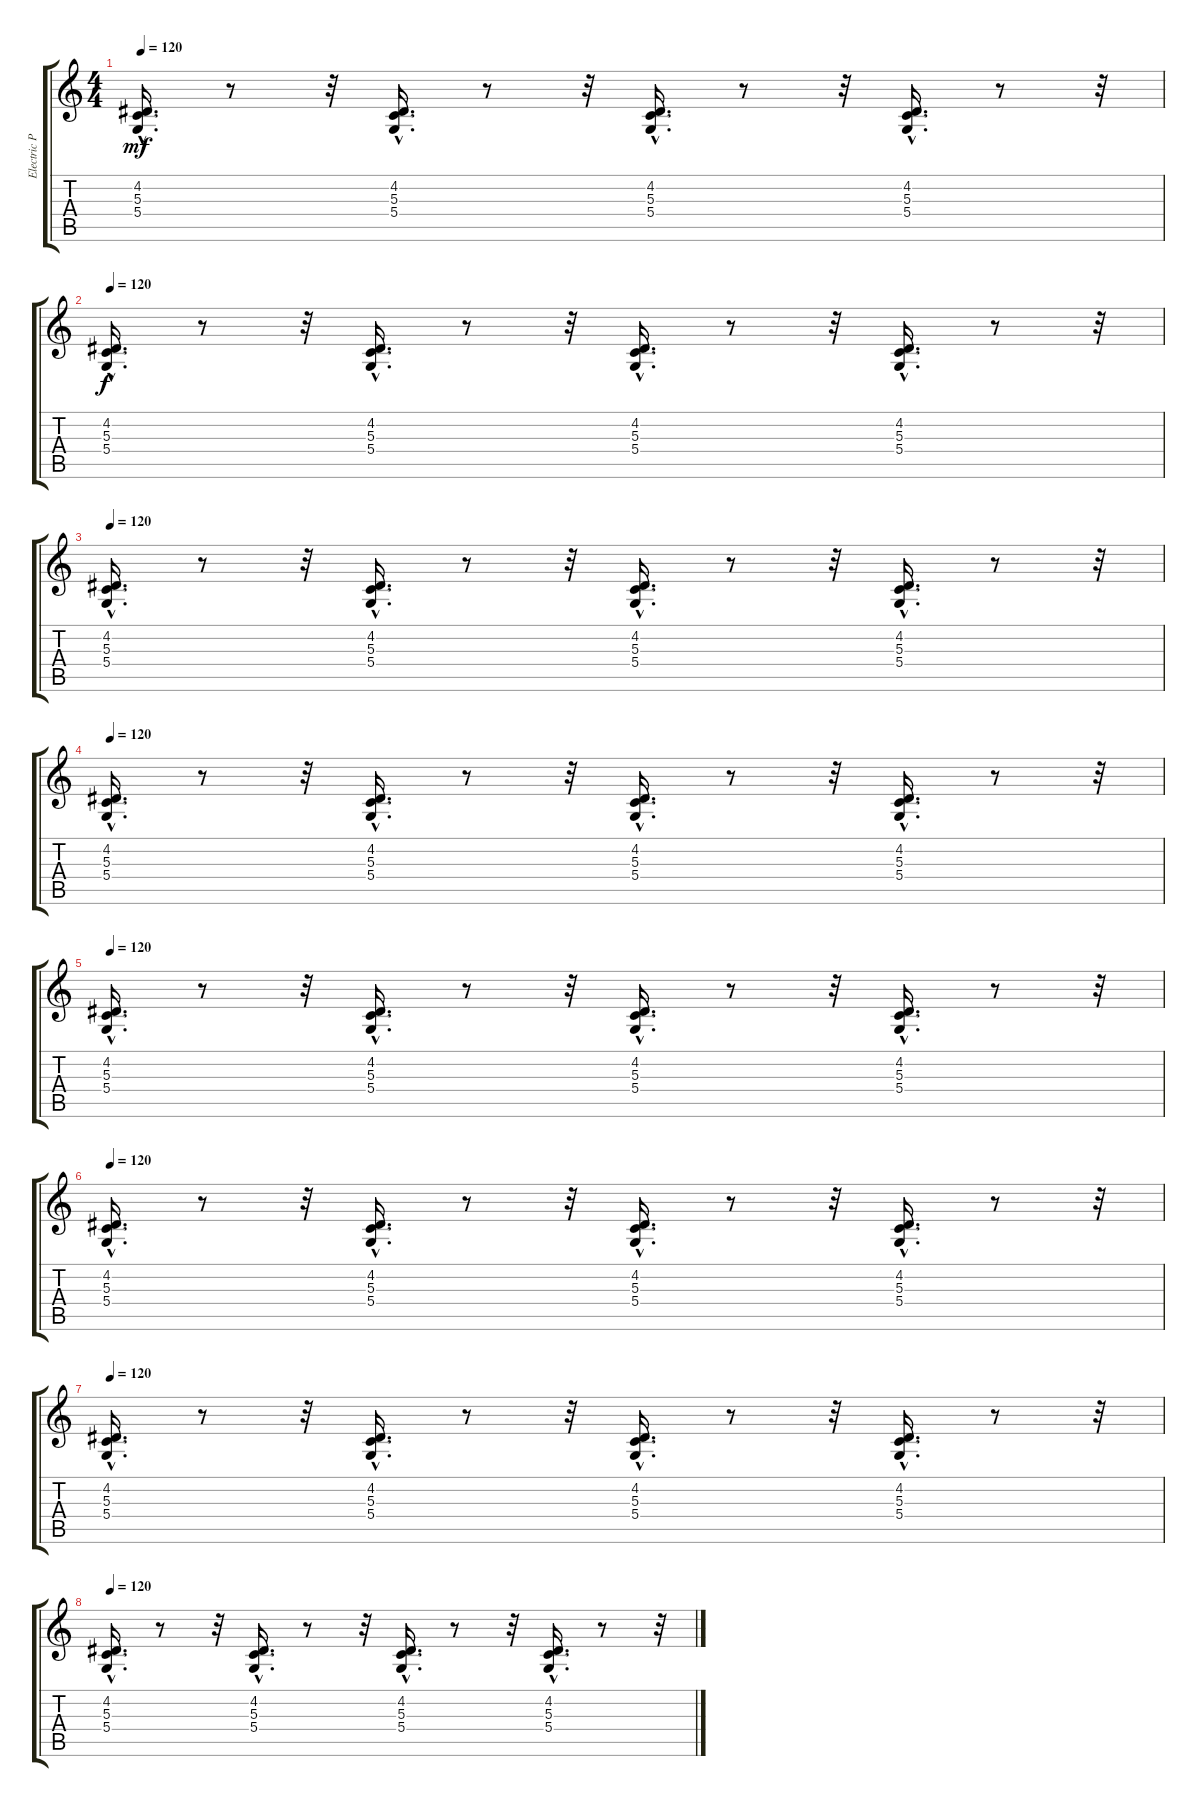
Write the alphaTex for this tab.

\track ("Electric Piano 1" "Electric P") {instrument electricpiano1}
\staff {score tabs}
\tuning (E4 B3 G3 D3 A2 E2) {hide}
\ts (4 4)
\tempo 120
\clef g2
\ks c
(4.2{hac} 5.3{hac} 5.4{hac}).16{d dy mf} r.8 r.32 (4.2{hac} 5.3{hac} 5.4{hac}).16{d} r.8 r.32 (4.2{hac} 5.3{hac} 5.4{hac}).16{d} r.8 r.32 (4.2{hac} 5.3{hac} 5.4{hac}).16{d} r.8 r.32 |
\tempo 120
(4.2{hac} 5.3{hac} 5.4{hac}).16{d dy f} r.8 r.32 (4.2{hac} 5.3{hac} 5.4{hac}).16{d} r.8 r.32 (4.2{hac} 5.3{hac} 5.4{hac}).16{d} r.8 r.32 (4.2{hac} 5.3{hac} 5.4{hac}).16{d} r.8 r.32 |
\tempo 120
(4.2{hac} 5.3{hac} 5.4{hac}).16{d} r.8 r.32 (4.2{hac} 5.3{hac} 5.4{hac}).16{d} r.8 r.32 (4.2{hac} 5.3{hac} 5.4{hac}).16{d} r.8 r.32 (4.2{hac} 5.3{hac} 5.4{hac}).16{d} r.8 r.32 |
\tempo 120
(4.2{hac} 5.3{hac} 5.4{hac}).16{d} r.8 r.32 (4.2{hac} 5.3{hac} 5.4{hac}).16{d} r.8 r.32 (4.2{hac} 5.3{hac} 5.4{hac}).16{d} r.8 r.32 (4.2{hac} 5.3{hac} 5.4{hac}).16{d} r.8 r.32 |
\tempo 120
(4.2{hac} 5.3{hac} 5.4{hac}).16{d} r.8 r.32 (4.2{hac} 5.3{hac} 5.4{hac}).16{d} r.8 r.32 (4.2{hac} 5.3{hac} 5.4{hac}).16{d} r.8 r.32 (4.2{hac} 5.3{hac} 5.4{hac}).16{d} r.8 r.32 |
\tempo 120
(4.2{hac} 5.3{hac} 5.4{hac}).16{d} r.8 r.32 (4.2{hac} 5.3{hac} 5.4{hac}).16{d} r.8 r.32 (4.2{hac} 5.3{hac} 5.4{hac}).16{d} r.8 r.32 (4.2{hac} 5.3{hac} 5.4{hac}).16{d} r.8 r.32 |
\tempo 120
(4.2{hac} 5.3{hac} 5.4{hac}).16{d} r.8 r.32 (4.2{hac} 5.3{hac} 5.4{hac}).16{d} r.8 r.32 (4.2{hac} 5.3{hac} 5.4{hac}).16{d} r.8 r.32 (4.2{hac} 5.3{hac} 5.4{hac}).16{d} r.8 r.32 |
\tempo 120
(4.2{hac} 5.3{hac} 5.4{hac}).16{d} r.8 r.32 (4.2{hac} 5.3{hac} 5.4{hac}).16{d} r.8 r.32 (4.2{hac} 5.3{hac} 5.4{hac}).16{d} r.8 r.32 (4.2{hac} 5.3{hac} 5.4{hac}).16{d} r.8 r.32
